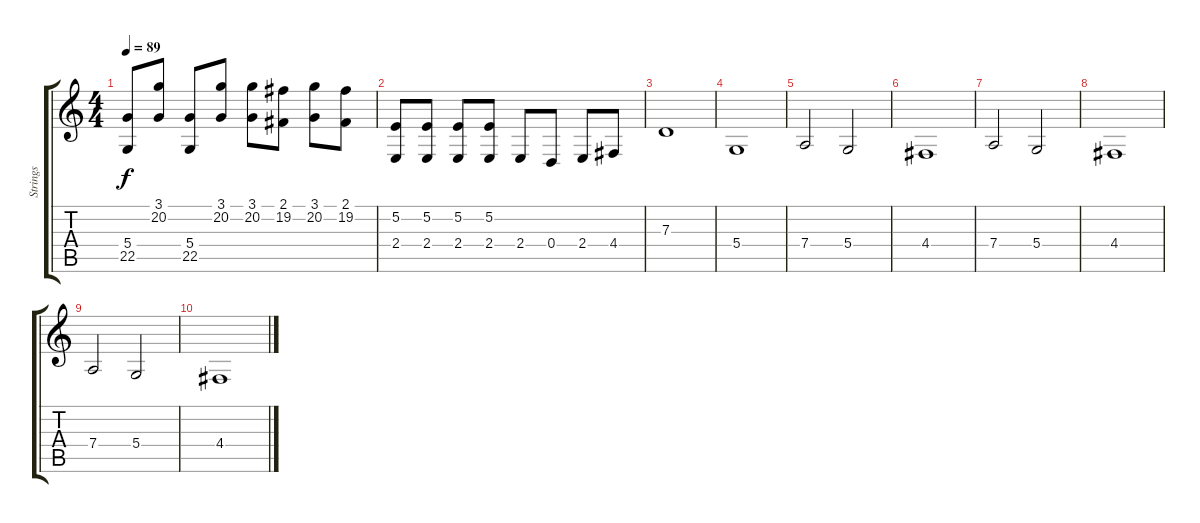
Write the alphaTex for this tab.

\track ("Strings" "Strings") {instrument stringensemble1}
\staff {score tabs}
\tuning (E4 B3 G3 D3 A2 E2) {hide}
\ts (4 4)
\tempo 89
\clef g2
\ks c
(5.4 22.5).8{dy f} (3.1 20.2).8 (5.4 22.5).8 (3.1 20.2).8 (3.1 20.2).8 (2.1 19.2).8 (3.1 20.2).8 (2.1 19.2).8 |
(5.2 2.4).8 (5.2 2.4).8 (5.2 2.4).8 (5.2 2.4).8 2.4.8 0.4.8 2.4.8 4.4.8 |
7.3.1 |
5.4.1 |
7.4.2 5.4.2 |
4.4.1 |
7.4.2 5.4.2 |
4.4.1 |
7.4.2 5.4.2 |
4.4.1
